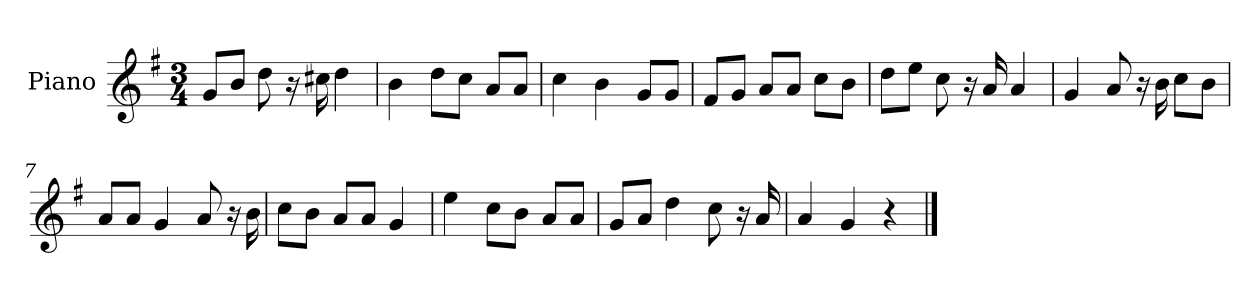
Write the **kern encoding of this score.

**kern
*part1
*staff1
*I"Piano
*I'P-no
*clefG2
*k[f#]
*M3/4
*MM92
=1
8g/L
8b/J
8dd\
16r
16cc#X\
4dd\
=2
4b\
8dd\L
8cc\J
8a/L
8a/J
=3
4cc\
4b\
8g/L
8g/J
=4
8f#/L
8g/J
8a/L
8a/J
8cc\L
8b\J
=5
8dd\L
8ee\J
8cc\
16r
16a/
4a/
=6
4g/
8a/
16r
16b\
8cc\L
8b\J
!!LO:LB:g=z
=7
8a/L
8a/J
4g/
8a/
16r
16b\
=8
8cc\L
8b\J
8a/L
8a/J
4g/
=9
4ee\
8cc\L
8b\J
8a/L
8a/J
=10
8g/L
8a/J
4dd\
8cc\
16r
16a/
=11
4a/
4g/
4r
==
*-
